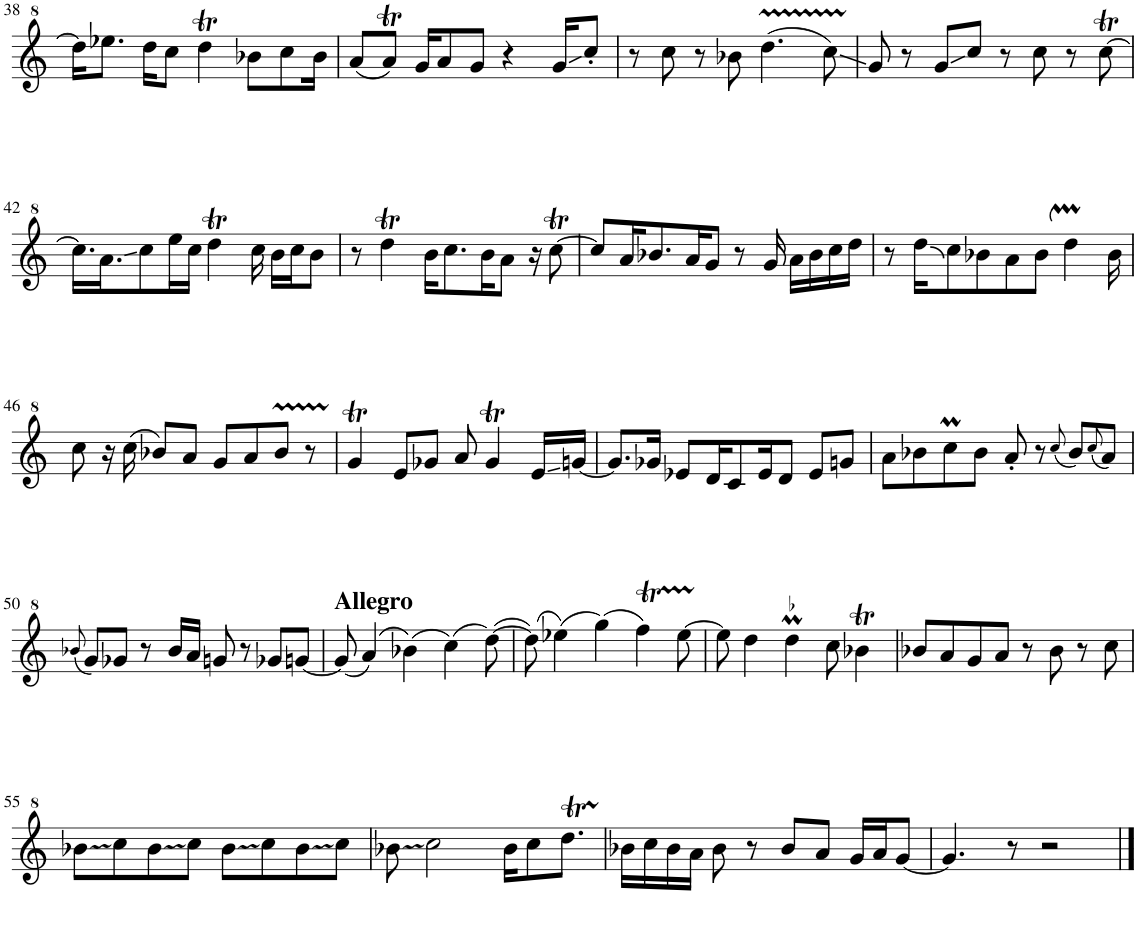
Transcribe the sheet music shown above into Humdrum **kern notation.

**kern
*part1
*staff1
*I"Flute
*I'Fl.
!!LO:PB:g=z
*clefG^2
*k[]
*M4/4
=38
16ddd\KL]
8.eee-X\J
16ddd\KL
8ccc\J
4dddT\
8bb-X\L
8ccc\
16bb-\Jk
=39
(8aa/L
8aaT/J)
16gg/KL
8aa/
8gg/J
4r
16gg/KL
8ccc'/J
=40
8r
8ccc\
8r
8bb-X\
(4.ddd\
8cccTTT\)
=41
8gg/
8r
8gg/L
8ccc/J
8r
8ccc\
8r
[8cccT\
!!LO:LB:g=z
=42
16.ccc\LL]
16.aa\J
8ccc\
16eee\L
16ccc\JJ
4dddT\
16ccc\
16bb\LL
16ccc\J
8bb\J
=43
8r
4dddT\
16bb\KL
8.ccc\
16bb\K
8aa\J
16r
[8cccT\
=44
8ccc/L]
16aa/K
8.bb-X/
16aa/K
8gg/J
8r
16gg/
16aa\LL
16bb-\
16ccc\
16ddd\JJ
=45
8r
16ddd\KL
8ccc\
8bb-X\
8aa\
8bb-\J
4dddM\
16bb-\
!!LO:LB:g=z
=46
8ccc\
16r
(16ccc\
8bb-X/L)
8aa/J
8gg/L
8aa/
8bb-/J
8r
=47
4ggT/
8ee/L
8gg-X/J
8aa/
4gg-T/
16ee/LL
[16ggn/JJ
=48
8.gg/L]
16gg-X/Jk
8ee-X/L
16dd/K
8cc/
16ee-/K
8dd/J
8ee-/L
8ggn/J
=49
8aa\L
8bb-X\
8cccM\
8bb-\J
8aa'/
8r
(8qccc/
8bb-/L)
(8qccc/
8aa/J)
!!LO:LB:g=z
=50
(8qbb-X/
8gg/L)
8gg-X/J
8r
16bb-/LL
16aa/JJ
8ggn/
8r
8gg-X/L
[8ggn/J
=51
!LO:TX:a:B:t=Allegro
(8gg/]
(4aa/)
(4bb-X\)
(4ccc\)
([8ddd\)
=52
(8ddd\])
(4eee-X\)
(4ggg\)
4fffT\)
[8eee-TTT\
=53
8eee-\]
4ddd\
!LO:MOR:acc=-
4dddm\
8ccc\
4bb-XT\
=54
8bb-X/L
8aa/
8gg/
8aa/J
8r
8bb-\
8r
8ccc\
!!LO:LB:g=z
=55
8bb-X\L
8ccc\
8bb-\
8ccc\J
8bb-\L
8ccc\
8bb-\
8ccc\J
=56
8bb-X\
2ccc\
16bb-\KL
8ccc\
8.dddT\J
=57
16bb-X\LL
16ccc\
16bb-\
16aa\JJ
8bb-\
8r
8bb-/L
8aa/J
16gg/LL
16aa/J
[8gg/J
=58
4.gg/]
8r
2r
==
*-
